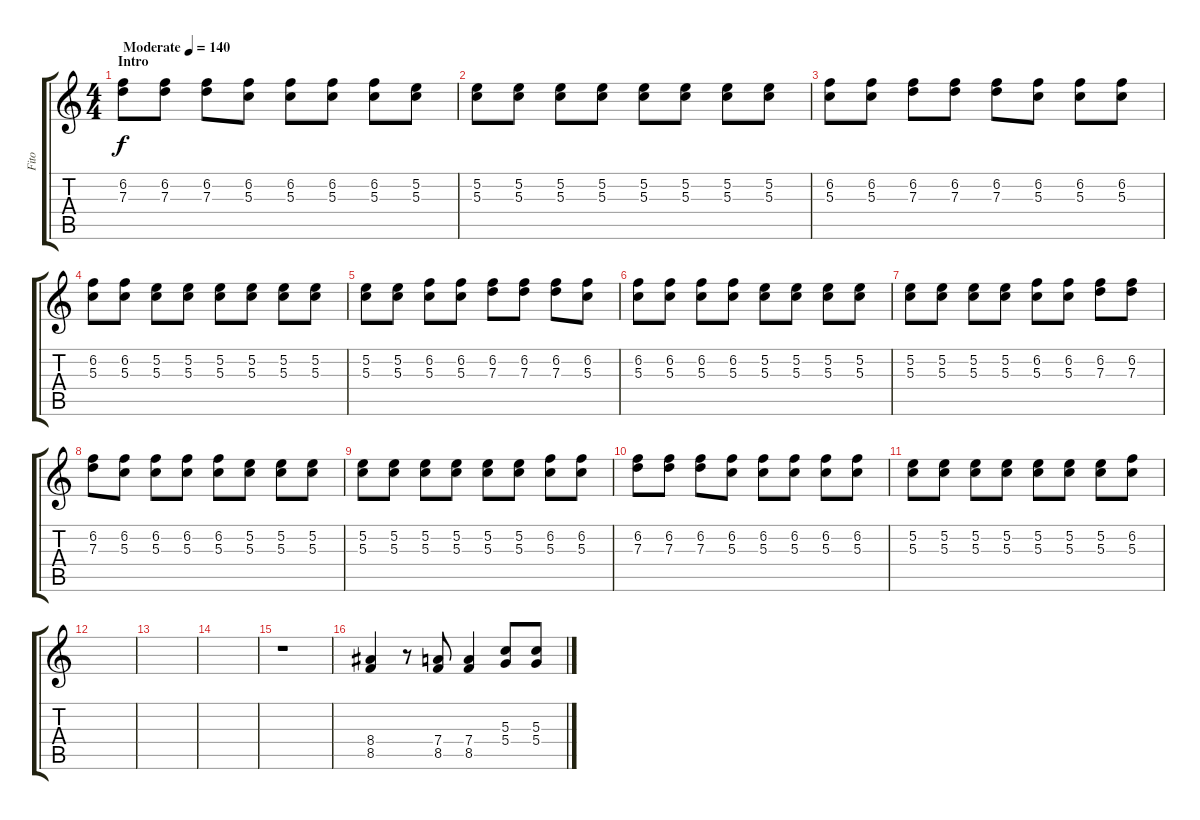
\track ("Fito" "Fito") {instrument distortionguitar}
\staff {score tabs}
\tuning (E4 B3 G3 D3 A2 E2) {hide}
\ts (4 4)
\section ("" "Intro")
\tempo (140 "Moderate")
\clef g2
\ks c
(6.2 7.3).8{dy f instrument distortionguitar} (6.2 7.3).8 (6.2 7.3).8 (6.2 5.3).8 (6.2 5.3).8 (6.2 5.3).8 (6.2 5.3).8 (5.2 5.3).8 |
(5.2 5.3).8 (5.2 5.3).8 (5.2 5.3).8 (5.2 5.3).8 (5.2 5.3).8 (5.2 5.3).8 (5.2 5.3).8 (5.2 5.3).8 |
(6.2 5.3).8 (6.2 5.3).8 (6.2 7.3).8 (6.2 7.3).8 (6.2 7.3).8 (6.2 5.3).8 (6.2 5.3).8 (6.2 5.3).8 |
(6.2 5.3).8 (6.2 5.3).8 (5.2 5.3).8 (5.2 5.3).8 (5.2 5.3).8 (5.2 5.3).8 (5.2 5.3).8 (5.2 5.3).8 |
(5.2 5.3).8 (5.2 5.3).8 (6.2 5.3).8 (6.2 5.3).8 (6.2 7.3).8 (6.2 7.3).8 (6.2 7.3).8 (6.2 5.3).8 |
(6.2 5.3).8 (6.2 5.3).8 (6.2 5.3).8 (6.2 5.3).8 (5.2 5.3).8 (5.2 5.3).8 (5.2 5.3).8 (5.2 5.3).8 |
(5.2 5.3).8 (5.2 5.3).8 (5.2 5.3).8 (5.2 5.3).8 (6.2 5.3).8 (6.2 5.3).8 (6.2 7.3).8 (6.2 7.3).8 |
(6.2 7.3).8 (6.2 5.3).8 (6.2 5.3).8 (6.2 5.3).8 (6.2 5.3).8 (5.2 5.3).8 (5.2 5.3).8 (5.2 5.3).8 |
(5.2 5.3).8 (5.2 5.3).8 (5.2 5.3).8 (5.2 5.3).8 (5.2 5.3).8 (5.2 5.3).8 (6.2 5.3).8 (6.2 5.3).8 |
(6.2 7.3).8 (6.2 7.3).8 (6.2 7.3).8 (6.2 5.3).8 (6.2 5.3).8 (6.2 5.3).8 (6.2 5.3).8 (6.2 5.3).8 |
(5.2 5.3).8 (5.2 5.3).8 (5.2 5.3).8 (5.2 5.3).8 (5.2 5.3).8 (5.2 5.3).8 (5.2 5.3).8 (6.2 5.3).8 |
|
|
|
r.1 |
(8.4 8.5).4 r.8 (7.4 8.5).8 (7.4 8.5).4 (5.3 5.4).8 (5.3 5.4).8
